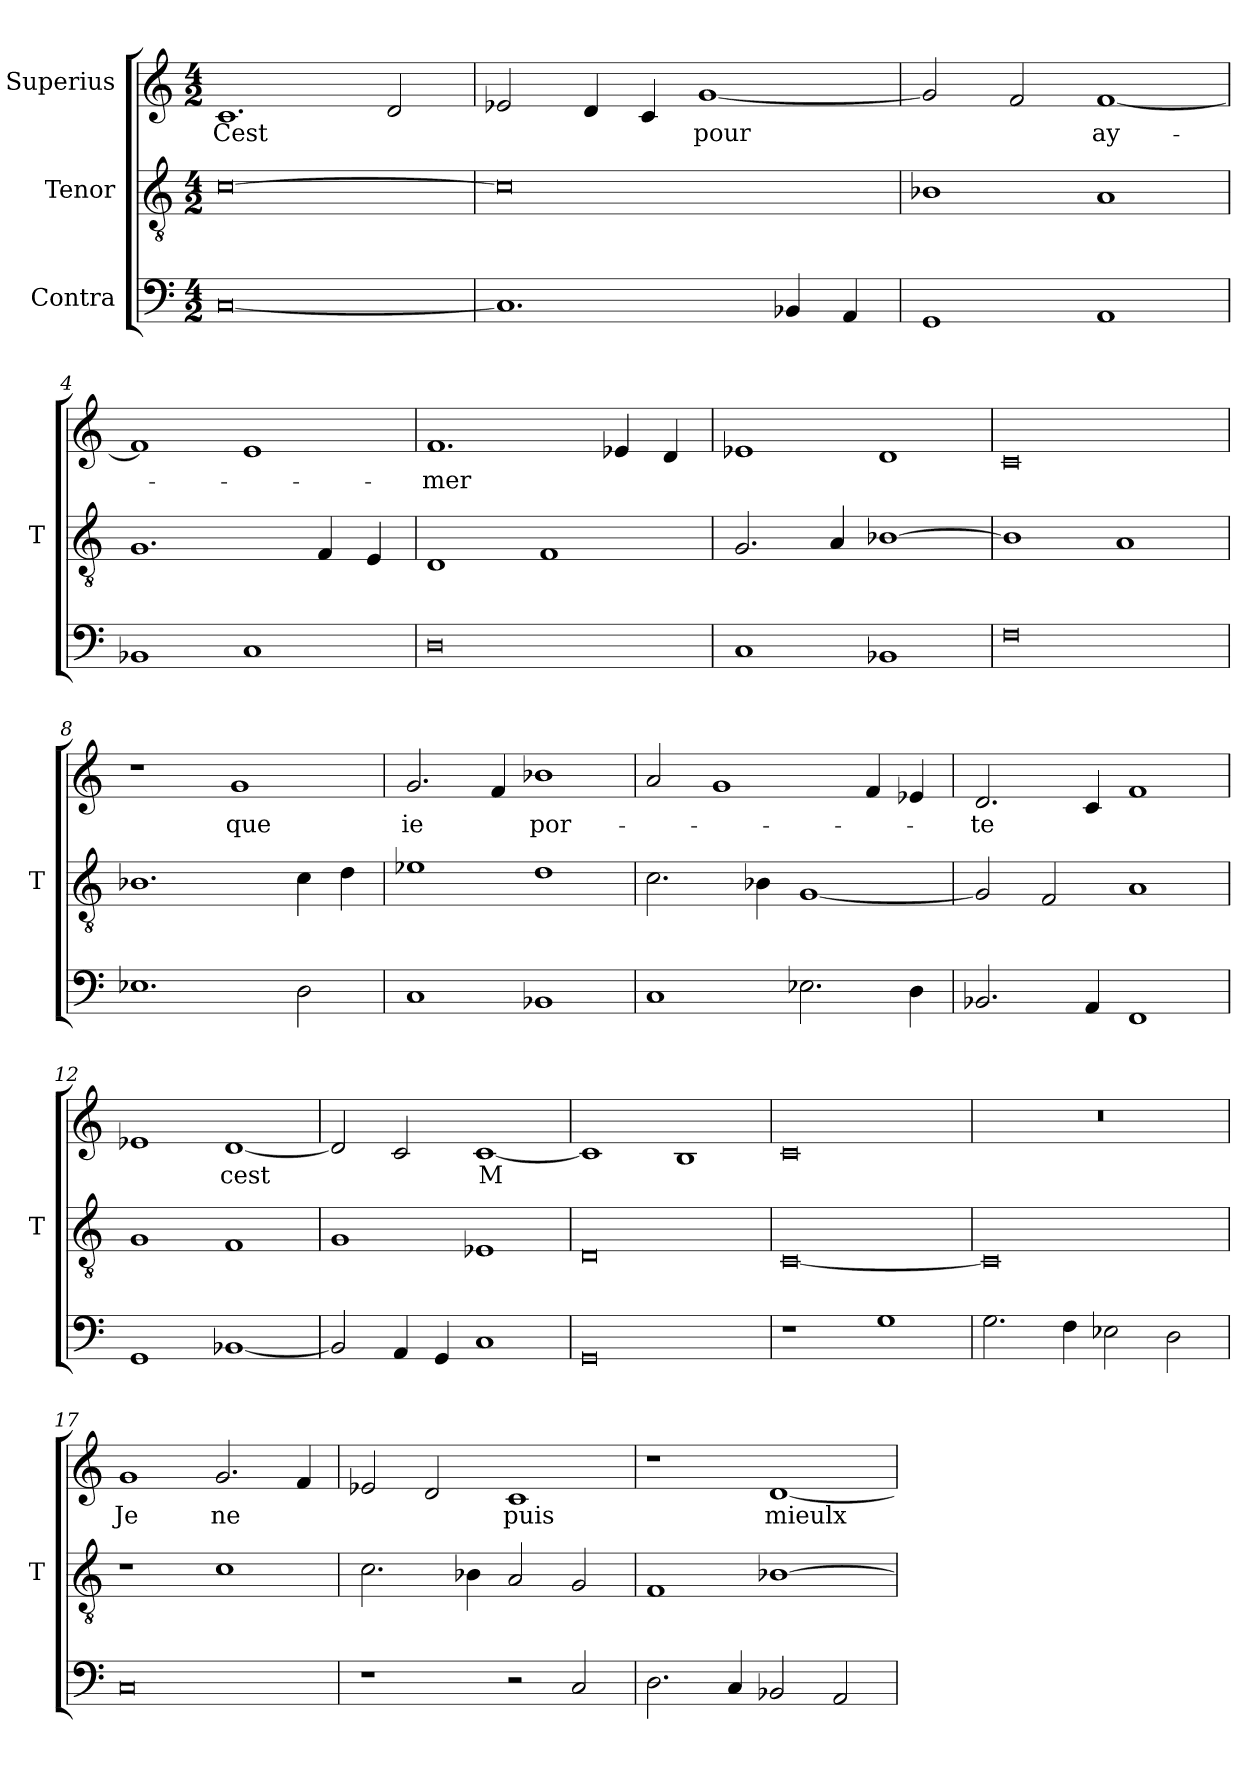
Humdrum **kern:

**kern	**kern	**kern	**text
*part3	*part2	*part1	*part1
*staff3	*staff2	*staff1	*staff1
*I"Contra	*I"Tenor	*I"Superius	*
*	*I'T	*	*
*clefF4	*clefGv2	*clefG2	*
*M4/2	*M4/2	*M4/2	*
=1	=1	=1	=1
[0C	[0c	1.c	-Cest
.	.	2d	.
=2	=2	=2	=2
1.C]	0c]	2e-X	.
.	.	4d	.
.	.	4c	.
.	.	[1g	-pour
4BB-X	.	.	.
4AA	.	.	.
=3	=3	=3	=3
1GG	1B-X	2g]	.
.	.	2f	.
1AA	1A	[1f	ay-
=4	=4	=4	=4
1BB-X	1.G	1f]	.
1C	.	1e	.
.	4F	.	.
.	4E	.	.
=5	=5	=5	=5
0D	1D	1.f	-mer
.	1F	.	.
.	.	4e-X	.
.	.	4d	.
=6	=6	=6	=6
1C	2.G	1e-X	.
.	4A	.	.
1BB-X	[1B-X	1d	.
=7	=7	=7	=7
0F	1B-]	0c	.
.	1A	.	.
=8	=8	=8	=8
1.E-X	1.B-X	1r	.
.	.	1g	-que
2D	4c	.	.
.	4d	.	.
=9	=9	=9	=9
1C	1e-X	2.g	-ie
.	.	4f	.
1BB-X	1d	1b-X	por-
=10	=10	=10	=10
1C	2.c	2a	.
.	.	1g	.
.	4B-X	.	.
2.E-X	[1G	.	.
.	.	4f	.
4D	.	4e-X	.
=11	=11	=11	=11
2.BB-X	2G]	2.d	-te
.	2F	.	.
4AA	.	4c	.
1FF	1A	1f	.
=12	=12	=12	=12
1GG	1G	1e-X	.
[1BB-X	1F	[1d	-cest
=13	=13	=13	=13
2BB-]	1G	2d]	.
4AA	.	2c	.
4GG	.	.	.
1C	1E-X	[1c	-M
=14	=14	=14	=14
0GG	0D	1c]	.
.	.	1B	.
=15	=15	=15	=15
1r	[0C	0c	.
1G	.	.	.
=16	=16	=16	=16
2.G	0C]	0r	.
4F	.	.	.
2E-X	.	.	.
2D	.	.	.
=17	=17	=17	=17
0C	1r	1g	-Je
.	1c	2.g	-ne
.	.	4f	.
=18	=18	=18	=18
1r	2.c	2e-X	.
.	.	2d	.
.	4B-X	.	.
2r	2A	1c	-puis
2C	2G	.	.
=19	=19	=19	=19
2.D	1F	1r	.
4C	.	.	.
2BB-X	[1B-X	[1d	-mieulx
2AA	.	.	.
=	=	=	=
*-	*-	*-	*-
